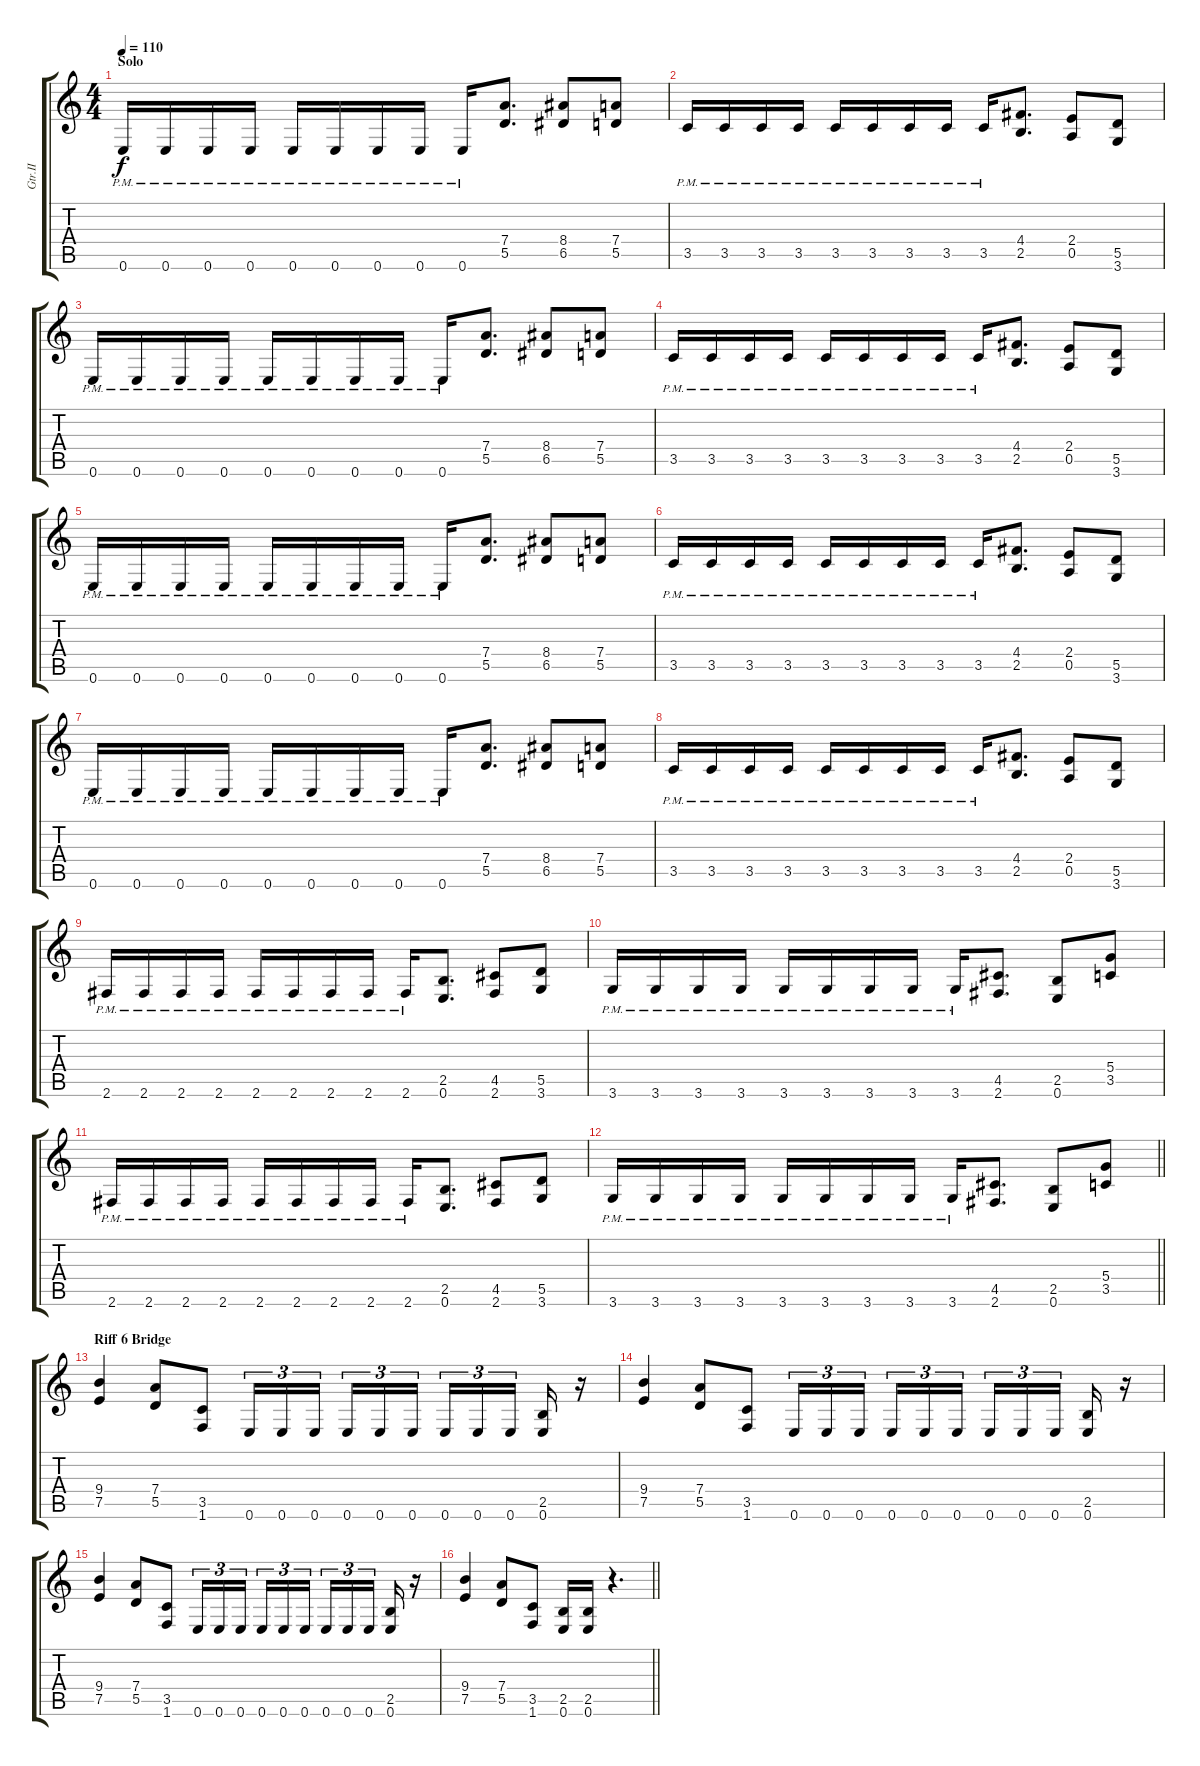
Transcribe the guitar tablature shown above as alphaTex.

\track ("Gtr.II" "Gtr.II") {instrument overdrivenguitar}
\staff {score tabs}
\tuning (E4 B3 G3 D3 A2 E2) {hide}
\ts (4 4)
\section ("" "Solo")
\tempo 110
\clef g2
\ks c
0.6{pm}.16{dy f} 0.6{pm}.16 0.6{pm}.16 0.6{pm}.16 0.6{pm}.16 0.6{pm}.16 0.6{pm}.16 0.6{pm}.16 0.6{pm}.16 (7.4 5.5).8{d} (8.4 6.5).8 (7.4 5.5).8 |
3.5{pm}.16 3.5{pm}.16 3.5{pm}.16 3.5{pm}.16 3.5{pm}.16 3.5{pm}.16 3.5{pm}.16 3.5{pm}.16 3.5{pm}.16 (4.4 2.5).8{d} (2.4 0.5).8 (5.5 3.6).8 |
0.6{pm}.16 0.6{pm}.16 0.6{pm}.16 0.6{pm}.16 0.6{pm}.16 0.6{pm}.16 0.6{pm}.16 0.6{pm}.16 0.6{pm}.16 (7.4 5.5).8{d} (8.4 6.5).8 (7.4 5.5).8 |
3.5{pm}.16 3.5{pm}.16 3.5{pm}.16 3.5{pm}.16 3.5{pm}.16 3.5{pm}.16 3.5{pm}.16 3.5{pm}.16 3.5{pm}.16 (4.4 2.5).8{d} (2.4 0.5).8 (5.5 3.6).8 |
0.6{pm}.16 0.6{pm}.16 0.6{pm}.16 0.6{pm}.16 0.6{pm}.16 0.6{pm}.16 0.6{pm}.16 0.6{pm}.16 0.6{pm}.16 (7.4 5.5).8{d} (8.4 6.5).8 (7.4 5.5).8 |
3.5{pm}.16 3.5{pm}.16 3.5{pm}.16 3.5{pm}.16 3.5{pm}.16 3.5{pm}.16 3.5{pm}.16 3.5{pm}.16 3.5{pm}.16 (4.4 2.5).8{d} (2.4 0.5).8 (5.5 3.6).8 |
0.6{pm}.16 0.6{pm}.16 0.6{pm}.16 0.6{pm}.16 0.6{pm}.16 0.6{pm}.16 0.6{pm}.16 0.6{pm}.16 0.6{pm}.16 (7.4 5.5).8{d} (8.4 6.5).8 (7.4 5.5).8 |
3.5{pm}.16 3.5{pm}.16 3.5{pm}.16 3.5{pm}.16 3.5{pm}.16 3.5{pm}.16 3.5{pm}.16 3.5{pm}.16 3.5{pm}.16 (4.4 2.5).8{d} (2.4 0.5).8 (5.5 3.6).8 |
2.6{pm}.16 2.6{pm}.16 2.6{pm}.16 2.6{pm}.16 2.6{pm}.16 2.6{pm}.16 2.6{pm}.16 2.6{pm}.16 2.6{pm}.16 (2.5 0.6).8{d} (4.5 2.6).8 (5.5 3.6).8 |
3.6{pm}.16 3.6{pm}.16 3.6{pm}.16 3.6{pm}.16 3.6{pm}.16 3.6{pm}.16 3.6{pm}.16 3.6{pm}.16 3.6{pm}.16 (4.5 2.6).8{d} (2.5 0.6).8 (5.4 3.5).8 |
2.6{pm}.16 2.6{pm}.16 2.6{pm}.16 2.6{pm}.16 2.6{pm}.16 2.6{pm}.16 2.6{pm}.16 2.6{pm}.16 2.6{pm}.16 (2.5 0.6).8{d} (4.5 2.6).8 (5.5 3.6).8 |
\barLineRight lightlight
3.6{pm}.16 3.6{pm}.16 3.6{pm}.16 3.6{pm}.16 3.6{pm}.16 3.6{pm}.16 3.6{pm}.16 3.6{pm}.16 3.6{pm}.16 (4.5 2.6).8{d} (2.5 0.6).8 (5.4 3.5).8 |
\section ("" "Riff 6 Bridge")
(9.4 7.5).4 (7.4 5.5).8 (3.5 1.6).8 0.6.16{tu (3 2)} 0.6.16{tu (3 2)} 0.6.16{tu (3 2) beam splitsecondary} 0.6.16{tu (3 2)} 0.6.16{tu (3 2)} 0.6.16{tu (3 2)} 0.6.16{tu (3 2)} 0.6.16{tu (3 2)} 0.6.16{tu (3 2) beam splitsecondary} (2.5 0.6).16 r.16 |
(9.4 7.5).4 (7.4 5.5).8 (3.5 1.6).8 0.6.16{tu (3 2)} 0.6.16{tu (3 2)} 0.6.16{tu (3 2) beam splitsecondary} 0.6.16{tu (3 2)} 0.6.16{tu (3 2)} 0.6.16{tu (3 2)} 0.6.16{tu (3 2)} 0.6.16{tu (3 2)} 0.6.16{tu (3 2) beam splitsecondary} (2.5 0.6).16 r.16 |
(9.4 7.5).4 (7.4 5.5).8 (3.5 1.6).8 0.6.16{tu (3 2)} 0.6.16{tu (3 2)} 0.6.16{tu (3 2) beam splitsecondary} 0.6.16{tu (3 2)} 0.6.16{tu (3 2)} 0.6.16{tu (3 2)} 0.6.16{tu (3 2)} 0.6.16{tu (3 2)} 0.6.16{tu (3 2) beam splitsecondary} (2.5 0.6).16 r.16 |
\barLineRight lightlight
(9.4 7.5).4 (7.4 5.5).8 (3.5 1.6).8 (2.5 0.6).16 (2.5 0.6).16 r.4{d}
